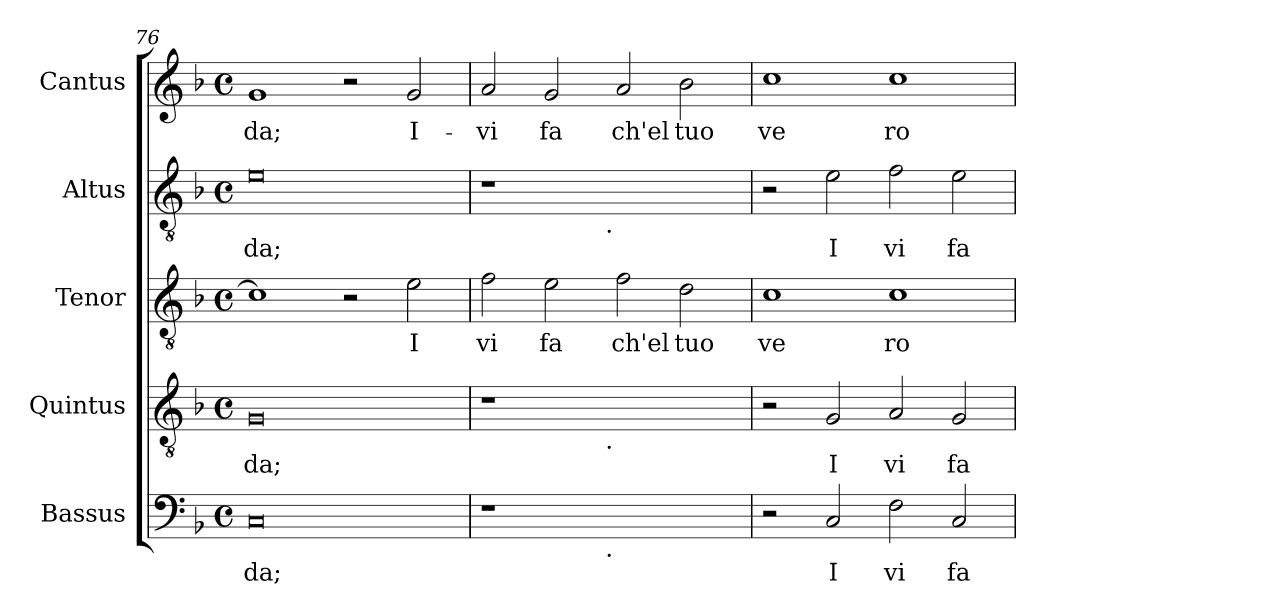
**kern	**text	**kern	**text	**kern	**text	**kern	**text	**kern	**text
*part5	*part5	*part4	*part4	*part3	*part3	*part2	*part2	*part1	*part1
*staff5	*staff5	*staff4	*staff4	*staff3	*staff3	*staff2	*staff2	*staff1	*staff1
*I"Bassus	*	*I"Quintus	*	*I"Tenor	*	*I"Altus	*	*I"Cantus	*
*clefF4	*	*clefGv2	*	*clefGv2	*	*clefGv2	*	*clefG2	*
*k[b-]	*	*k[b-]	*	*k[b-]	*	*k[b-]	*	*k[b-]	*
*F:	*	*F:	*	*F:	*	*F:	*	*F:	*
*M4/4	*	*M4/4	*	*M4/4	*	*M4/4	*	*M4/4	*
*met(c)	*	*met(c)	*	*met(c)	*	*met(c)	*	*met(c)	*
=76	=76	=76	=76	=76	=76	=76	=76	=76	=76
!	!LO:LY:b:cj	!	!LO:LY:b:cj	!	!LO:LY:b:cj	!	!LO:LY:b:cj	!	!LO:LY:b:cj
0C	da;	0G	da;	1c]	.	0e	-da;	1g	-da;
.	.	.	.	2r	.	.	.	2r	.
!	!	!	!	!	!LO:LY:b:cj	!	!	!	!LO:LY:b:cj
.	.	.	.	2e\	I	.	.	2g/	I-
!!LO:PB:g=z
=77	=77	=77	=77	=77	=77	=77	=77	=77	=77
!	!	!	!	!	!LO:LY:b:cj	!	!	!	!LO:LY:b:cj
*^	*	*^	*	*	*	*^	*	*	*
1r	2ryy	.	1r	2ryy	.	2f\	vi	1r	2ryy	.	2a/	-vi
!	!	!	!	!	!	!	!LO:LY:b:cj	!	!	!	!	!LO:LY:b:cj
.	4...ryy	.	.	4...ryy	.	2e\	fa	.	4...ryy	.	2g/	fa
!	!	!	!	!	!	!	!	!	!LO:TX:b:t=.	!	!	!
!	!	!	!	!LO:TX:b:t=.	!	!	!	!	!	!	!	!
!	!LO:TX:b:t=.	!	!	!	!	!	!	!	!	!	!	!
.	1ryy	.	.	1ryy	.	.	.	.	1ryy	.	.	.
!	!	!	!	!	!	!	!LO:LY:b:cj	!	!	!	!	!LO:LY:b:cj
1ryy	.	.	1ryy	.	.	2f\	ch'el	1ryy	.	.	2a/	ch'el
!	!	!	!	!	!	!	!LO:LY:b:cj	!	!	!	!	!LO:LY:b:cj
.	.	.	.	.	.	2d\	tuo	.	.	.	2b-\	tuo
.	32ryy	.	.	32ryy	.	.	.	.	32ryy	.	.	.
=78	=78	=78	=78	=78	=78	=78	=78	=78	=78	=78	=78	=78
!	!	!	!	!	!	!	!LO:LY:b:cj	!	!	!	!	!LO:LY:b:cj
*v	*v	*	*	*	*	*	*	*v	*v	*	*	*
*	*	*v	*v	*	*	*	*	*	*	*
2r	.	2r	.	1c	ve	2r	.	1cc	ve
!	!LO:LY:b:cj	!	!LO:LY:b:cj	!	!	!	!LO:LY:b:cj	!	!
2C/	I	2G/	I	.	.	2e\	I	.	.
!	!LO:LY:b:cj	!	!LO:LY:b:cj	!	!LO:LY:b:cj	!	!LO:LY:b:cj	!	!LO:LY:b:cj
2F\	vi	2A/	vi	1c	ro	2f\	vi	1cc	ro
!	!LO:LY:b:cj	!	!LO:LY:b:cj	!	!	!	!LO:LY:b:cj	!	!
2C/	fa	2G/	fa	.	.	2e\	fa	.	.
=	=	=	=	=	=	=	=	=	=
*-	*-	*-	*-	*-	*-	*-	*-	*-	*-
